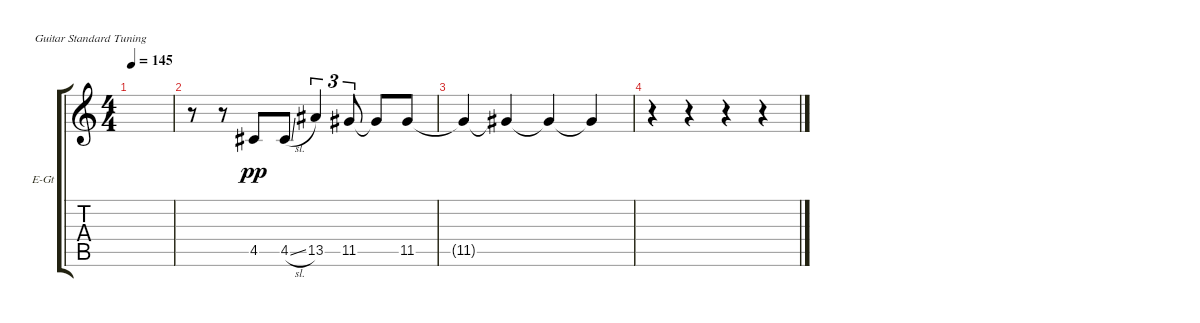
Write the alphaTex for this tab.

\bracketExtendMode groupsimilarinstruments
\firstSystemTrackNameOrientation horizontal
\otherSystemsTrackNameOrientation horizontal
\track ("Lead Vox" "E-Gt") {instrument distortionguitar}
\staff {score tabs}
\tuning (E4 B3 G3 D3 A2 E2)
\ts (4 4)
\tempo 145
\clef g2
\scale
0.333333
\ks c
|
\scale
0.333333 r.8 r.8 4.5.8{dy pp} 4.5{sl}.8 13.5.4{tu (3 2)} 11.5.8{tu (3 2)} 11.5{t}.8 11.5.8 |
\scale
0.333333 11.5{t}.4 11.5{t}.4 11.5{t}.4 11.5{t}.4 |
r.4 r.4 r.4 r.4
